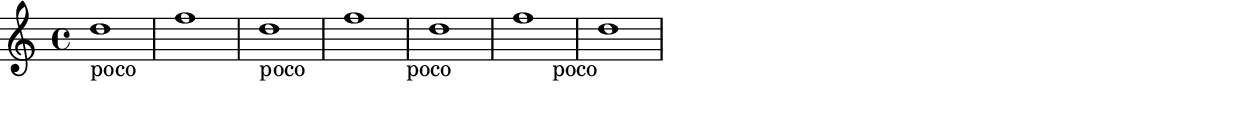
%% Generated by lilypond-book
%% Options: [exampleindent=10.16\mm,indent=0\mm,line-width=160\mm,paper-height=845.047\pt,paper-width=597.508\pt,papersize='(cons (* 597.508 pt) (* 845.047 pt)),quote]
\include "lilypond-book-preamble.ly"


% ****************************************************************
% Start cut-&-pastable-section
% ****************************************************************

#(ly:set-option 'eps-box-padding 3.000000)



\paper {
  #(set-paper-size '(cons (* 597.508 pt) (* 845.047 pt)))
  indent = 0\mm
  line-width = 160\mm
  % offset the left padding, also add 1mm as lilypond creates cropped
  % images with a little space on the right
  line-width = #(- line-width (* mm  3.000000) (* mm 1))
  line-width = 160\mm - 2.0 * 10.16\mm
  % offset the left padding, also add 1mm as lilypond creates cropped
  % images with a little space on the right
  line-width = #(- line-width (* mm  3.000000) (* mm 1))
}

\layout {
  
}




% ****************************************************************
% ly snippet:
% ****************************************************************
\sourcefileline 749
\relative {
  d''1-\markup { poco }
  f
  d-\markup { \left-align poco }
  f
  d-\markup { \center-align { poco } }
  f
  d-\markup { \right-align poco }
}


% ****************************************************************
% end ly snippet
% ****************************************************************
